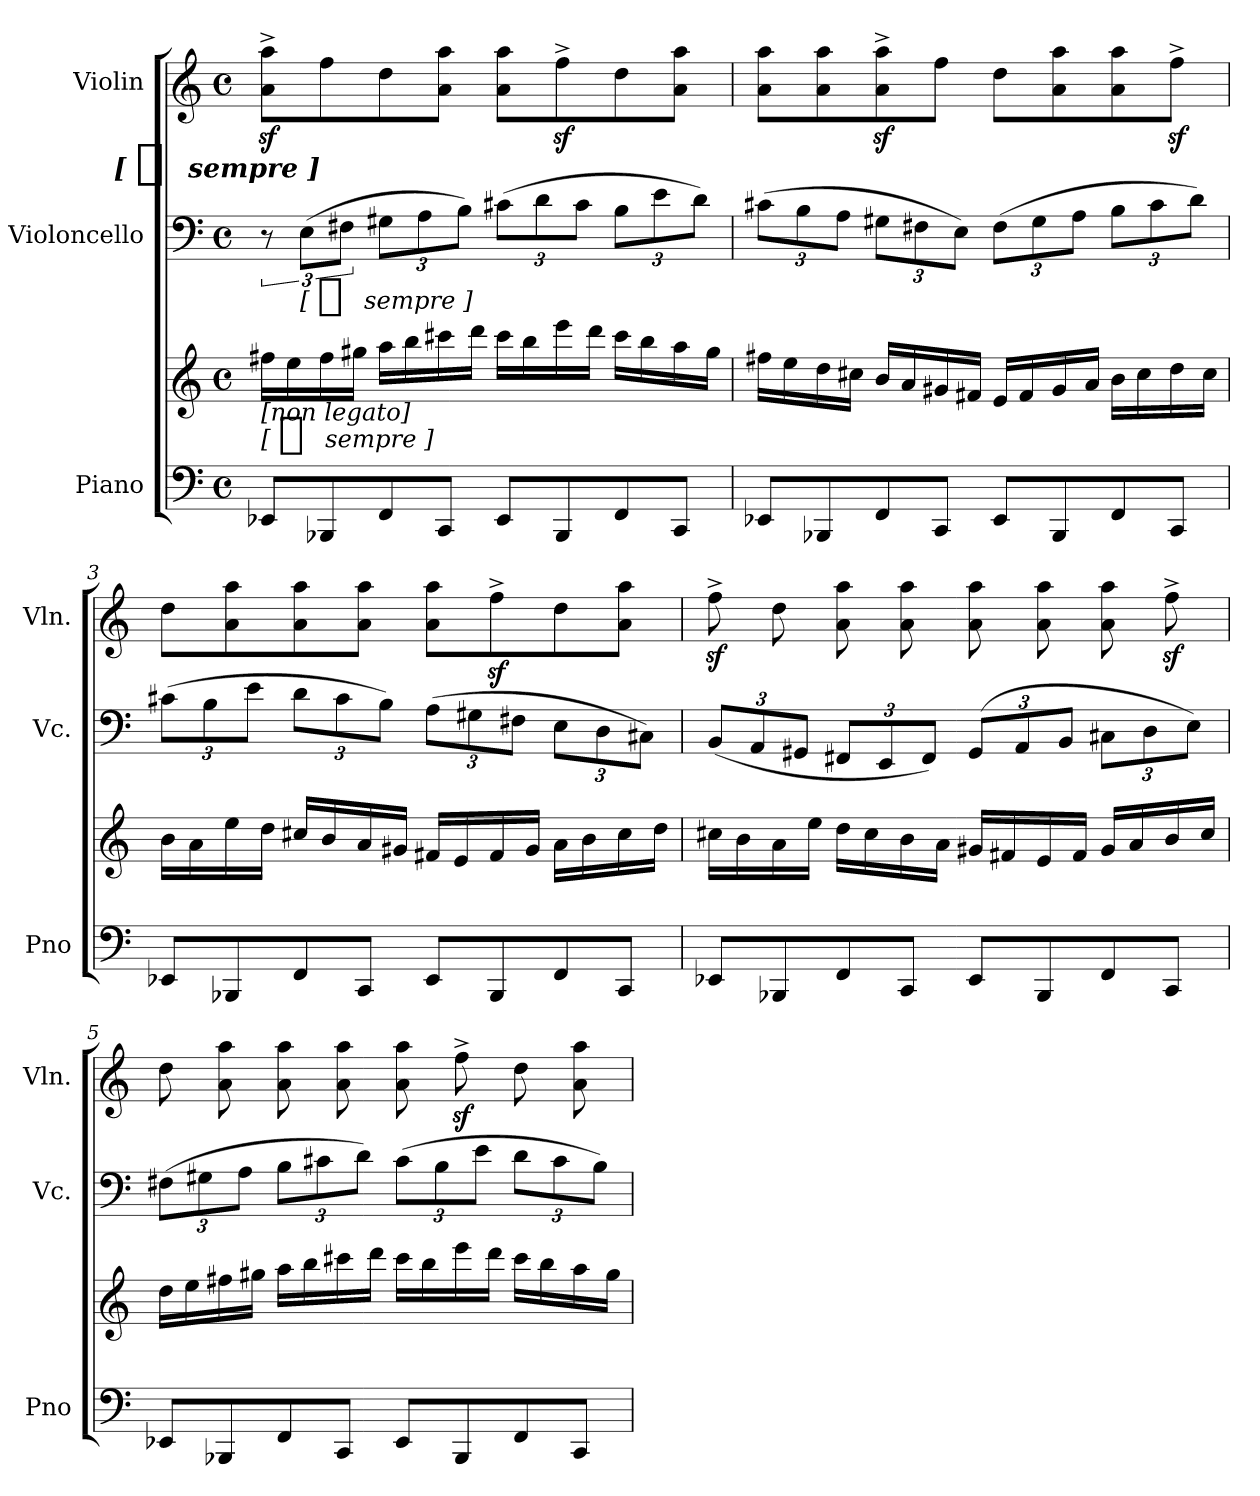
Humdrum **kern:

**kern	**kern	**dynam	**kern	**dynam	**kern	**dynam
*part3	*part3	*part3	*part2	*part2	*part1	*part1
*staff4	*staff3	*staff3/4	*staff2	*staff2	*staff1	*staff1
*I"Piano	*	*	*I"Violoncello	*	*I"Violin	*
*I'Pno	*	*	*I'Vc.	*	*I'Vln.	*
*clefF4	*clefG2	*	*clefF4	*	*clefG2	*
*k[]	*k[]	*	*k[]	*	*k[]	*
*C:	*C:	*	*C:	*	*C:	*
*M4/4	*M4/4	*	*M4/4	*	*M4/4	*
*met(c)	*met(c)	*	*met(c)	*	*met(c)	*
=1	=1	=1	=1	=1	=1	=1
!	!LO:TX:b:i:t=[non legato]	!	!	!	!	!
!	!	!LO:DY:t=[ %s sempre ]	!	!	!	!
8EE-XL	16ff#XLL	ff	12r	.	8az>^ 8aaz>^L	.
.	16ee	.	.	.	.	.
!	!	!	!	!LO:DY:t=[ %s sempre ]	!	!
.	.	.	(12EL	ff	.	.
!	!	!	!	!	!	!LO:DY:rj:t=[ %s sempre ]
8BBB-X	16ff#	.	.	.	8ff	ff
.	.	.	12F#XJ	.	.	.
.	16gg#XJJ	.	.	.	.	.
8FF	16aaLL	.	12G#XL	.	8dd	.
.	16bb	.	.	.	.	.
.	.	.	12A	.	.	.
8CCJ	16ccc#X	.	.	.	8a 8aaJ	.
.	.	.	12BJ)	.	.	.
.	16dddJJ	.	.	.	.	.
8EE-L	16ccc#LL	.	(12c#XL	.	8a 8aaL	.
.	16bb	.	.	.	.	.
.	.	.	12d	.	.	.
8BBB-	16eee	.	.	.	8ffz>^	.
.	.	.	12c#J	.	.	.
.	16dddJJ	.	.	.	.	.
8FF	16ccc#LL	.	12BL	.	8dd	.
.	16bb	.	.	.	.	.
.	.	.	12e	.	.	.
8CCJ	16aa	.	.	.	8a 8aaJ	.
.	.	.	12dJ)	.	.	.
.	16gg#JJ	.	.	.	.	.
=2	=2	=2	=2	=2	=2	=2
8EE-XL	16ff#XLL	.	(12c#XL	.	8a 8aaL	.
.	16ee	.	.	.	.	.
.	.	.	12B	.	.	.
8BBB-X	16dd	.	.	.	8a 8aa	.
.	.	.	12AJ	.	.	.
.	16cc#XJJ	.	.	.	.	.
8FF	16bLL	.	12G#XL	.	8az>^ 8aaz>^	.
.	16a	.	.	.	.	.
.	.	.	12F#X	.	.	.
8CCJ	16g#X	.	.	.	8ffJ	.
.	.	.	12EJ)	.	.	.
.	16f#XJJ	.	.	.	.	.
8EE-L	16eLL	.	(12F#L	.	8ddL	.
.	16f#	.	.	.	.	.
.	.	.	12G#	.	.	.
8BBB-	16g#	.	.	.	8a 8aa	.
.	.	.	12AJ	.	.	.
.	16aJJ	.	.	.	.	.
8FF	16bLL	.	12BL	.	8a 8aa	.
.	16cc#	.	.	.	.	.
.	.	.	12c#	.	.	.
8CCJ	16dd	.	.	.	8ffz>^J	.
.	.	.	12dJ)	.	.	.
.	16cc#JJ	.	.	.	.	.
=3	=3	=3	=3	=3	=3	=3
8EE-XL	16bLL	.	(12c#XL	.	8ddL	.
.	16a	.	.	.	.	.
.	.	.	12B	.	.	.
8BBB-X	16ee	.	.	.	8a 8aa	.
.	.	.	12eJ	.	.	.
.	16ddJJ	.	.	.	.	.
8FF	16cc#XLL	.	12dL	.	8a 8aa	.
.	16b	.	.	.	.	.
.	.	.	12c#	.	.	.
8CCJ	16a	.	.	.	8a 8aaJ	.
.	.	.	12BJ)	.	.	.
.	16g#XJJ	.	.	.	.	.
8EE-L	16f#XLL	.	(12AL	.	8a 8aaL	.
.	16e	.	.	.	.	.
.	.	.	12G#X	.	.	.
8BBB-	16f#	.	.	.	8ffz>^	.
.	.	.	12F#XJ	.	.	.
.	16g#JJ	.	.	.	.	.
8FF	16aLL	.	12EL	.	8dd	.
.	16b	.	.	.	.	.
.	.	.	12D	.	.	.
8CCJ	16cc#	.	.	.	8a 8aaJ	.
.	.	.	12C#XJ)	.	.	.
.	16ddJJ	.	.	.	.	.
=4	=4	=4	=4	=4	=4	=4
8EE-XL	16cc#XLL	.	(12BBL	.	8ffz>^	.
.	16b	.	.	.	.	.
.	.	.	12AA	.	.	.
8BBB-X	16a	.	.	.	8dd	.
.	.	.	12GG#XJ	.	.	.
.	16eeJJ	.	.	.	.	.
8FF	16ddLL	.	12FF#XL	.	8a 8aa	.
.	16cc#	.	.	.	.	.
.	.	.	12EE	.	.	.
8CCJ	16b	.	.	.	8a 8aa	.
.	.	.	12FF#J)	.	.	.
.	16aJJ	.	.	.	.	.
8EE-L	16g#XLL	.	(12GG#L	.	8a 8aa	.
.	16f#X	.	.	.	.	.
.	.	.	12AA	.	.	.
8BBB-	16e	.	.	.	8a 8aa	.
.	.	.	12BBJ	.	.	.
.	16f#JJ	.	.	.	.	.
8FF	16g#LL	.	12C#XL	.	8a 8aa	.
.	16a	.	.	.	.	.
.	.	.	12D	.	.	.
8CCJ	16b	.	.	.	8ffz>^	.
.	.	.	12EJ)	.	.	.
.	16cc#JJ	.	.	.	.	.
=5	=5	=5	=5	=5	=5	=5
8EE-XL	16ddLL	.	(12F#XL	.	8dd	.
.	16ee	.	.	.	.	.
.	.	.	12G#X	.	.	.
8BBB-X	16ff#X	.	.	.	8a 8aa	.
.	.	.	12AJ	.	.	.
.	16gg#XJJ	.	.	.	.	.
8FF	16aaLL	.	12BL	.	8a 8aa	.
.	16bb	.	.	.	.	.
.	.	.	12c#X	.	.	.
8CCJ	16ccc#X	.	.	.	8a 8aa	.
.	.	.	12dJ)	.	.	.
.	16dddJJ	.	.	.	.	.
8EE-L	16ccc#LL	.	(12c#L	.	8a 8aa	.
.	16bb	.	.	.	.	.
.	.	.	12B	.	.	.
8BBB-	16eee	.	.	.	8ffz>^	.
.	.	.	12eJ	.	.	.
.	16dddJJ	.	.	.	.	.
8FF	16ccc#LL	.	12dL	.	8dd	.
.	16bb	.	.	.	.	.
.	.	.	12c#	.	.	.
8CCJ	16aa	.	.	.	8a 8aa	.
.	.	.	12BJ)	.	.	.
.	16gg#JJ	.	.	.	.	.
=	=	=	=	=	=	=
*-	*-	*-	*-	*-	*-	*-
